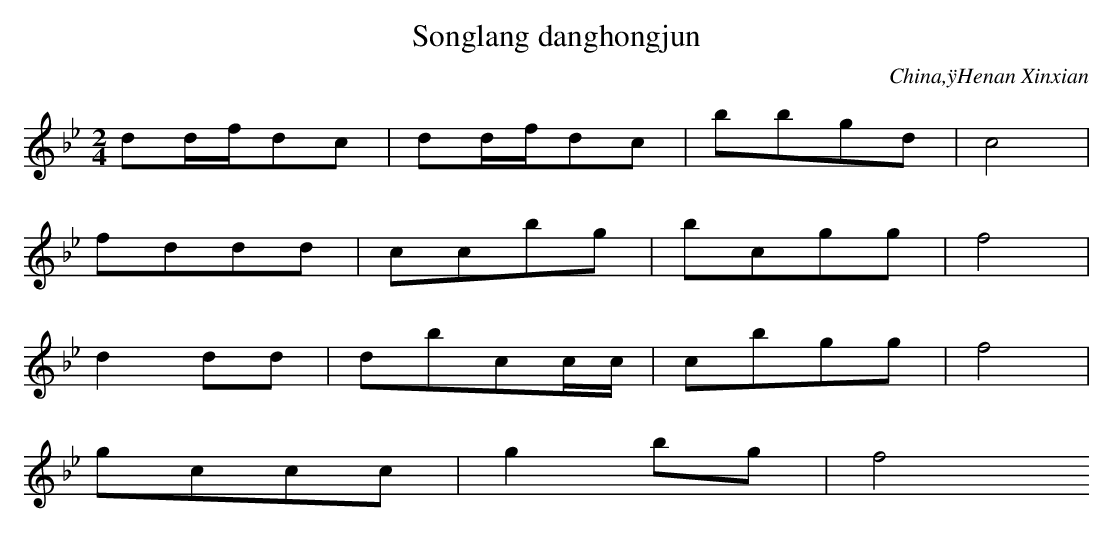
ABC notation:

X:1
T: Songlang danghongjun
O: China,ÿHenan Xinxian
M: 2/4
L: 1/16
K: Bb
d2dfd2c2 | d2dfd2c2 | b2b2g2d2 | c8 |
f2d2d2d2 | c2c2b2g2 | b2c2g2g2 | f8 |
d4d2d2 | d2b2c2cc | c2b2g2g2 | f8 |
g2c2c2c2 | g4b2g2 | f8
